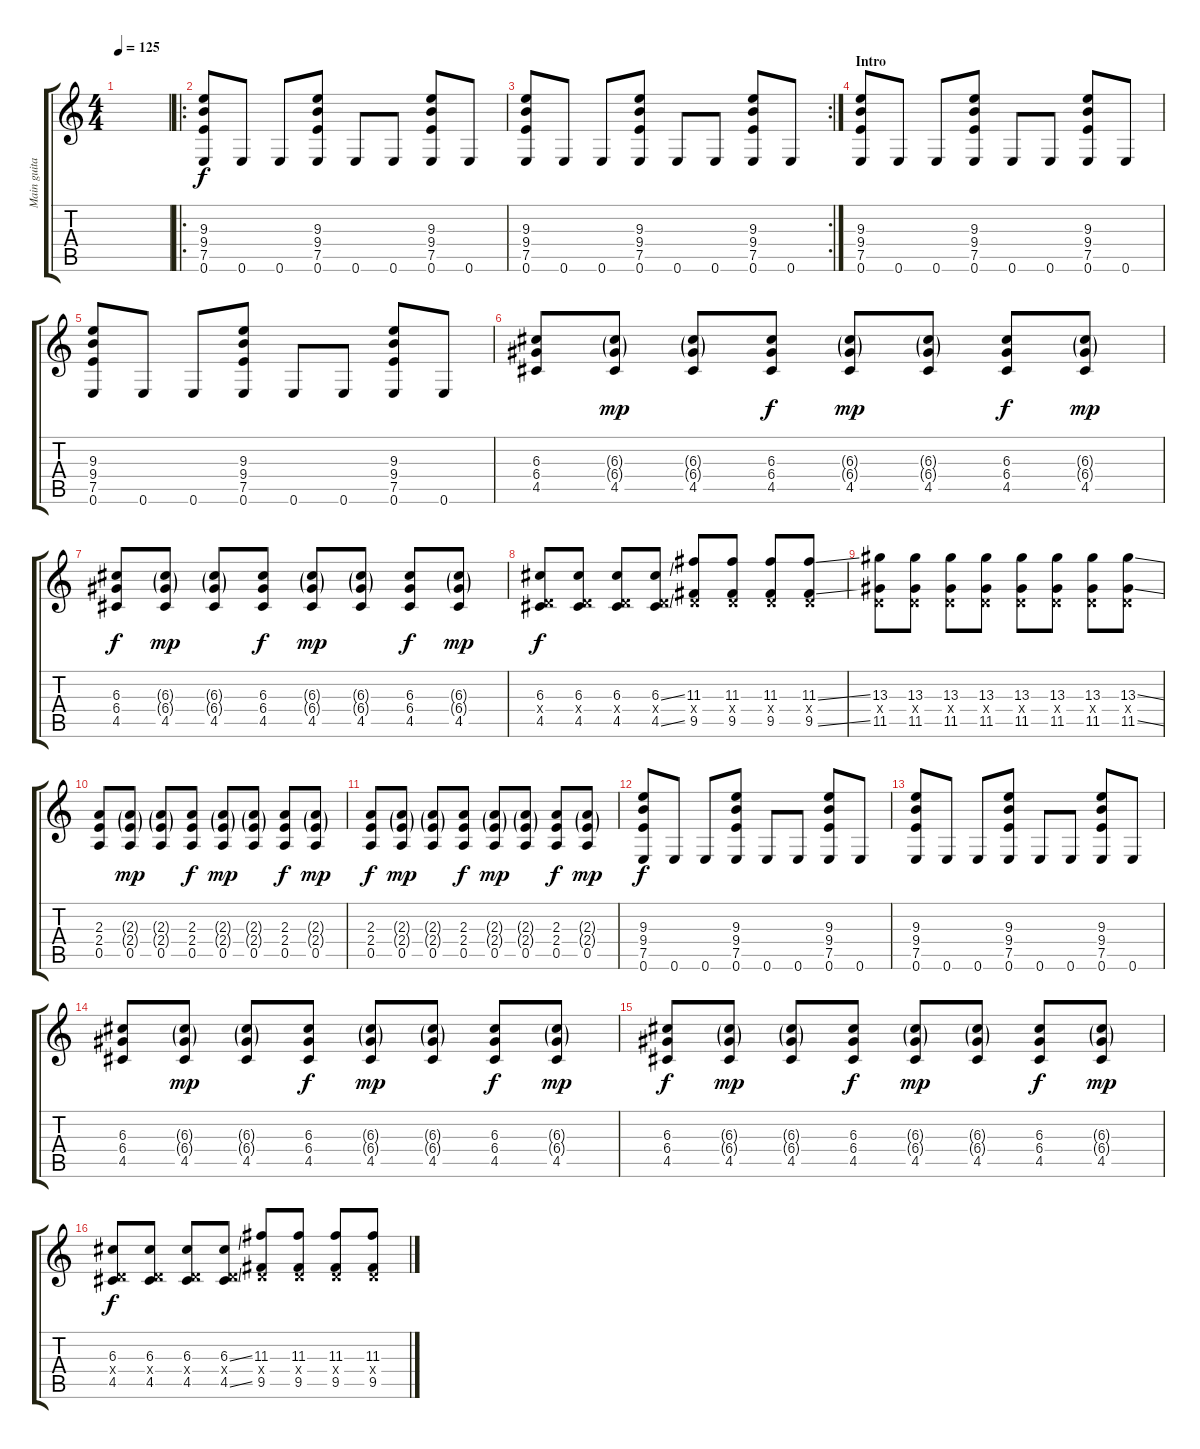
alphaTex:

\track ("Main guitar" "Main guita") {instrument overdrivenguitar}
\staff {score tabs}
\tuning (E4 B3 G3 D3 A2 E2) {hide}
\ts (4 4)
\tempo 125
\clef g2
\ks c
|
\ro
(9.3 9.4 7.5 0.6).8{balance 8} 0.6.8 0.6.8 (9.3 9.4 7.5 0.6).8 0.6.8 0.6.8 (9.3 9.4 7.5 0.6).8 0.6.8 |
\rc 2
(9.3 9.4 7.5 0.6).8{balance 8} 0.6.8 0.6.8 (9.3 9.4 7.5 0.6).8 0.6.8 0.6.8 (9.3 9.4 7.5 0.6).8 0.6.8 |
\section ("" "Intro")
(9.3 9.4 7.5 0.6).8{balance 8} 0.6.8 0.6.8 (9.3 9.4 7.5 0.6).8 0.6.8 0.6.8 (9.3 9.4 7.5 0.6).8 0.6.8 |
(9.3 9.4 7.5 0.6).8{balance 8} 0.6.8 0.6.8 (9.3 9.4 7.5 0.6).8 0.6.8 0.6.8 (9.3 9.4 7.5 0.6).8 0.6.8 |
(6.3 6.4 4.5).8 (6.3{g} 6.4{g} 4.5).8{dy mp} (6.3{g} 6.4{g} 4.5).8 (6.3 6.4 4.5).8{dy f} (6.3{g} 6.4{g} 4.5).8{dy mp} (6.3{g} 6.4{g} 4.5).8 (6.3 6.4 4.5).8{dy f} (6.3{g} 6.4{g} 4.5).8{dy mp} |
(6.3 6.4 4.5).8{dy f} (6.3{g} 6.4{g} 4.5).8{dy mp} (6.3{g} 6.4{g} 4.5).8 (6.3 6.4 4.5).8{dy f} (6.3{g} 6.4{g} 4.5).8{dy mp} (6.3{g} 6.4{g} 4.5).8 (6.3 6.4 4.5).8{dy f} (6.3{g} 6.4{g} 4.5).8{dy mp} |
(6.3 0.4{x} 4.5).8{dy f} (6.3 0.4{x} 4.5).8 (6.3 0.4{x} 4.5).8 (6.3{ss} 0.4{x} 4.5{ss}).8 (11.3 0.4{x} 9.5).8 (11.3 0.4{x} 9.5).8 (11.3 0.4{x} 9.5).8 (11.3{ss} 0.4{x} 9.5{ss}).8 |
(13.3 0.4{x} 11.5).8 (13.3 0.4{x} 11.5).8 (13.3 0.4{x} 11.5).8 (13.3 0.4{x} 11.5).8 (13.3 0.4{x} 11.5).8 (13.3 0.4{x} 11.5).8 (13.3 0.4{x} 11.5).8 (13.3{ss} 0.4{x} 11.5{ss}).8 |
(2.3 2.4 0.5).8 (2.3{g} 2.4{g} 0.5).8{dy mp} (2.3{g} 2.4{g} 0.5).8 (2.3 2.4 0.5).8{dy f} (2.3{g} 2.4{g} 0.5).8{dy mp} (2.3{g} 2.4{g} 0.5).8 (2.3 2.4 0.5).8{dy f} (2.3{g} 2.4{g} 0.5).8{dy mp} |
(2.3 2.4 0.5).8{dy f} (2.3{g} 2.4{g} 0.5).8{dy mp} (2.3{g} 2.4{g} 0.5).8 (2.3 2.4 0.5).8{dy f} (2.3{g} 2.4{g} 0.5).8{dy mp} (2.3{g} 2.4{g} 0.5).8 (2.3 2.4 0.5).8{dy f} (2.3{g} 2.4{g} 0.5).8{dy mp} |
(9.3 9.4 7.5 0.6).8{dy f balance 8} 0.6.8 0.6.8 (9.3 9.4 7.5 0.6).8 0.6.8 0.6.8 (9.3 9.4 7.5 0.6).8 0.6.8 |
(9.3 9.4 7.5 0.6).8{balance 8} 0.6.8 0.6.8 (9.3 9.4 7.5 0.6).8 0.6.8 0.6.8 (9.3 9.4 7.5 0.6).8 0.6.8 |
(6.3 6.4 4.5).8 (6.3{g} 6.4{g} 4.5).8{dy mp} (6.3{g} 6.4{g} 4.5).8 (6.3 6.4 4.5).8{dy f} (6.3{g} 6.4{g} 4.5).8{dy mp} (6.3{g} 6.4{g} 4.5).8 (6.3 6.4 4.5).8{dy f} (6.3{g} 6.4{g} 4.5).8{dy mp} |
(6.3 6.4 4.5).8{dy f} (6.3{g} 6.4{g} 4.5).8{dy mp} (6.3{g} 6.4{g} 4.5).8 (6.3 6.4 4.5).8{dy f} (6.3{g} 6.4{g} 4.5).8{dy mp} (6.3{g} 6.4{g} 4.5).8 (6.3 6.4 4.5).8{dy f} (6.3{g} 6.4{g} 4.5).8{dy mp} |
(6.3 0.4{x} 4.5).8{dy f} (6.3 0.4{x} 4.5).8 (6.3 0.4{x} 4.5).8 (6.3{ss} 0.4{x} 4.5{ss}).8 (11.3 0.4{x} 9.5).8 (11.3 0.4{x} 9.5).8 (11.3 0.4{x} 9.5).8 (11.3{ss} 0.4{x} 9.5{ss}).8
